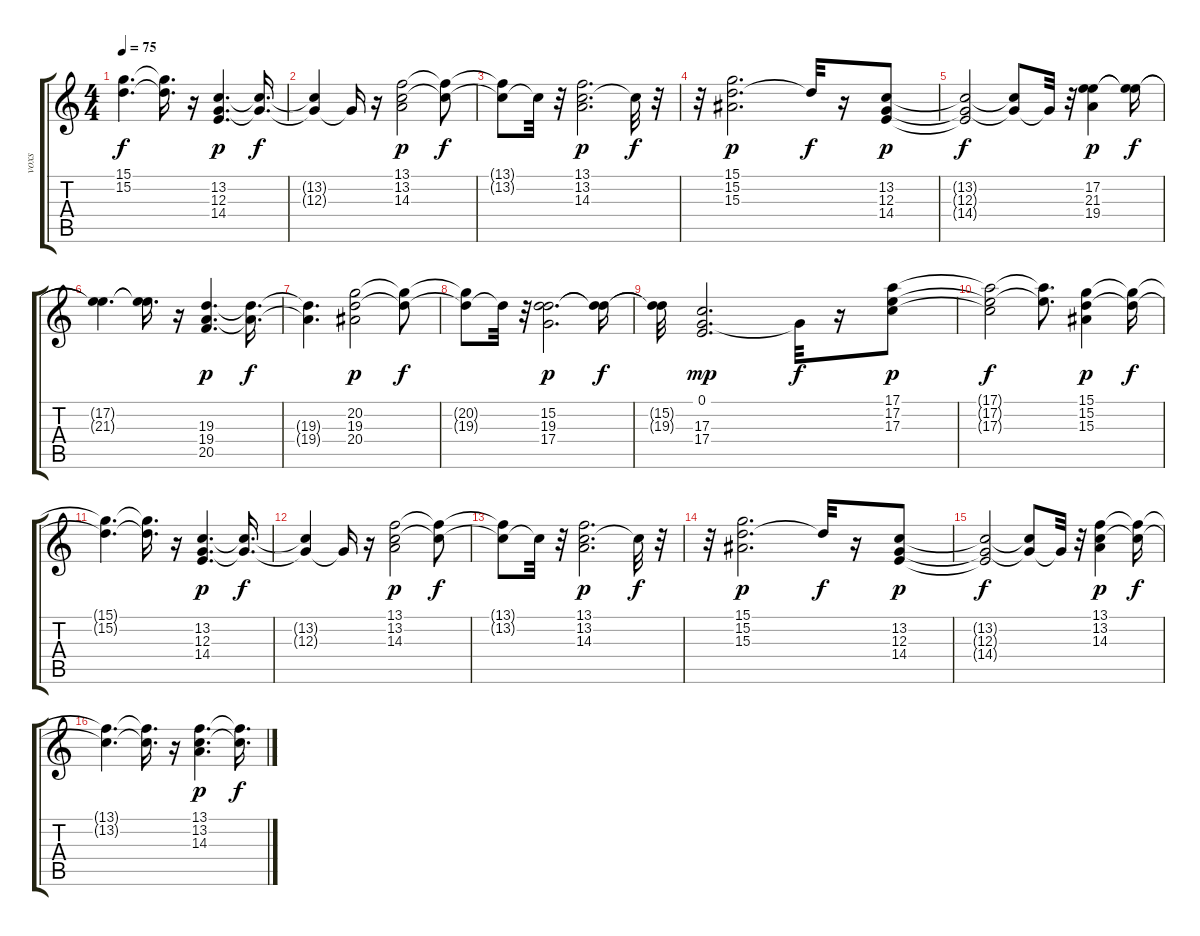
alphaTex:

\track ("voxs" "voxs") {instrument synthstrings1}
\staff {score tabs}
\tuning (E4 B3 G3 D3 A2 E2) {hide}
\ts (4 4)
\tempo 75
\clef g2
\ks c
(15.1{t} 15.2{t}).4{d dy f} (15.1{t} 15.2{t}).16{d} r.16 (13.2 12.3 14.4).4{d dy p} (13.2{t} 12.3{t}).16{d dy f} |
(13.2{t} 12.3{t}).4 12.3{t}.16 r.16 (13.1 13.2 14.3).2{dy p volume 12 instrument synthstrings1} (13.1{t} 13.2{t}).8{dy f} |
(13.1{t} 13.2{t}).8 13.2{t}.32 r.32 (13.1 13.2 14.3).2{d dy p} 13.2{t}.32{dy f} r.32 |
r.32 (15.1 15.2 15.3).2{d dy p volume 12 instrument synthstrings1} 15.2{t}.32{dy f} r.16 (13.2 12.3 14.4).8{dy p} |
(13.2{t} 12.3{t} 14.4{t}).2{dy f} (13.2{t} 12.3{t}).8 12.3{t}.32 r.32 (17.2 21.3 19.4).4{dy p} (17.2{t} 21.3{t}).16{dy f} |
(17.2{t} 21.3{t}).4{d} (17.2{t} 21.3{t}).16{d} r.16 (19.3 19.4 20.5).4{d dy p} (19.3{t} 19.4{t}).16{d dy f} |
(19.3{t} 19.4{t}).4{d} (20.2 19.3 20.4).2{dy p} (20.2{t} 19.3{t}).8{dy f} |
(20.2{t} 19.3{t}).8 19.3{t}.32 r.32 (15.2 19.3 17.4).2{d dy p} (15.2{t} 19.3{t}).16{dy f} |
(15.2{t} 19.3{t}).32 (0.1 17.3 17.4).2{d dy mp} 17.4{t}.32{dy f} r.16 (17.1 17.2 17.3).8{dy p} |
(17.1{t} 17.2{t} 17.3{t}).2{dy f} (17.1{t} 17.2{t}).8{d} (15.1 15.2 15.3).4{dy p} (15.1{t} 15.2{t}).16{dy f} |
(15.1{t} 15.2{t}).4{d} (15.1{t} 15.2{t}).16{d} r.16 (13.2 12.3 14.4).4{d dy p} (13.2{t} 12.3{t}).16{d dy f} |
(13.2{t} 12.3{t}).4 12.3{t}.16 r.16 (13.1 13.2 14.3).2{dy p volume 12 instrument synthstrings1} (13.1{t} 13.2{t}).8{dy f} |
(13.1{t} 13.2{t}).8 13.2{t}.32 r.32 (13.1 13.2 14.3).2{d dy p} 13.2{t}.32{dy f} r.32 |
r.32 (15.1 15.2 15.3).2{d dy p volume 12 instrument synthstrings1} 15.2{t}.32{dy f} r.16 (13.2 12.3 14.4).8{dy p} |
(13.2{t} 12.3{t} 14.4{t}).2{dy f} (13.2{t} 12.3{t}).8 12.3{t}.32 r.32 (13.1 13.2 14.3).4{dy p volume 12 instrument synthstrings1} (13.1{t} 13.2{t}).16{dy f} |
(13.1{t} 13.2{t}).4{d} (13.1{t} 13.2{t}).16{d} r.16 (13.1 13.2 14.3).4{d dy p} (13.1{t} 13.2{t}).16{d dy f}
